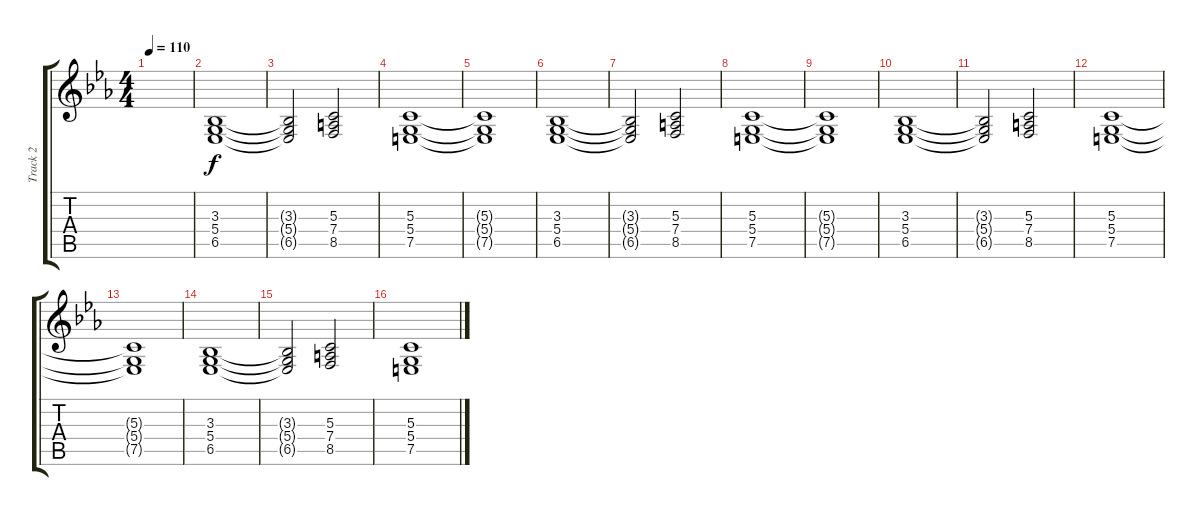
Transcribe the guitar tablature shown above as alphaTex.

\track ("Track 2" "Track 2") {instrument stringensemble1}
\staff {score tabs}
\tuning (E4 B3 G3 D3 A2 E2) {hide}
\ts (4 4)
\tempo 110
\clef g2
\ks cminor
|
(3.3 5.4 6.5).1 |
(3.3{t} 5.4{t} 6.5{t}).2 (5.3 7.4 8.5).2 |
(5.3 5.4 7.5).1 |
(5.3{t} 5.4{t} 7.5{t}).1 |
(3.3 5.4 6.5).1 |
(3.3{t} 5.4{t} 6.5{t}).2 (5.3 7.4 8.5).2 |
(5.3 5.4 7.5).1 |
(5.3{t} 5.4{t} 7.5{t}).1 |
(3.3 5.4 6.5).1 |
(3.3{t} 5.4{t} 6.5{t}).2 (5.3 7.4 8.5).2 |
(5.3 5.4 7.5).1 |
(5.3{t} 5.4{t} 7.5{t}).1 |
(3.3 5.4 6.5).1 |
(3.3{t} 5.4{t} 6.5{t}).2 (5.3 7.4 8.5).2 |
(5.3 5.4 7.5).1
